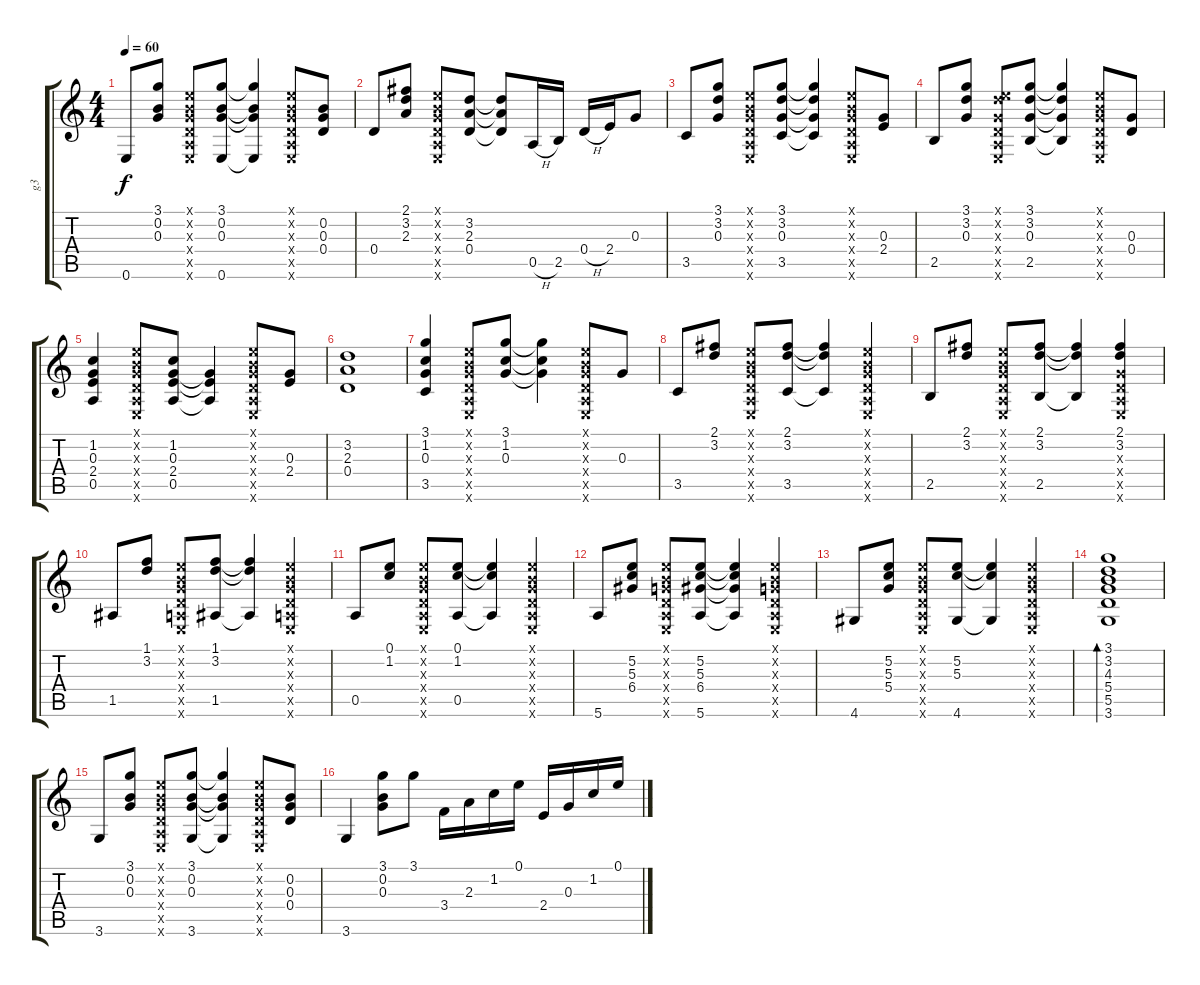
\track ("g3" "g3") {instrument acousticguitarnylon}
\staff {score tabs}
\tuning (E4 B3 G3 D3 A2 E2) {hide}
\ts (4 4)
\tempo 60
\clef g2
\ks c
0.6.8{dy f} (3.1 0.2 0.3).8 (0.1{x} 0.2{x} 0.3{x} 0.4{x} 0.5{x} 0.6{x}).8 (3.1 0.2 0.3 0.6).8 (3.1{t} 0.2{t} 0.3{t} 0.6{t}).4 (0.1{x} 0.2{x} 0.3{x} 0.4{x} 0.5{x} 0.6{x}).8 (0.2 0.3 0.4).8 |
0.4.8 (2.1 3.2 2.3).8 (0.1{x} 0.2{x} 0.3{x} 0.4{x} 0.5{x} 0.6{x}).8 (3.2 2.3 0.4).8 (3.2{t} 2.3{t} 0.4{t}).8 0.5{h}.16 2.5.16 0.4{h}.16 2.4.16 0.3.8 |
3.5.8 (3.1 3.2 0.3).8 (0.1{x} 0.2{x} 0.3{x} 0.4{x} 0.5{x} 0.6{x}).8 (3.1 3.2 0.3 3.5).8 (3.1{t} 3.2{t} 0.3{t} 3.5{t}).4 (0.1{x} 0.2{x} 0.3{x} 0.4{x} 0.5{x} 0.6{x}).8 (0.3 2.4).8 |
2.5.8 (3.1 3.2 0.3).8 (0.1{x} 3.2{x} 0.3{x} 0.4{x} 0.5{x} 0.6{x}).8 (3.1 3.2 0.3 2.5).8 (3.1{t} 3.2{t} 0.3{t} 2.5{t}).4 (0.1{x} 0.2{x} 0.3{x} 0.4{x} 0.5{x} 0.6{x}).8 (0.3 0.4).8 |
(1.2 0.3 2.4 0.5).4 (0.1{x} 0.2{x} 0.3{x} 0.4{x} 0.5{x} 0.6{x}).8 (1.2 0.3 2.4 0.5).8 (0.3{t} 2.4{t} 0.5{t}).4 (0.1{x} 0.2{x} 0.3{x} 0.4{x} 0.5{x} 0.6{x}).8 (0.3 2.4).8 |
(3.2 2.3 0.4).1 |
(3.1 1.2 0.3 3.5).4 (0.1{x} 0.2{x} 0.3{x} 0.4{x} 0.5{x} 0.6{x}).8 (3.1 1.2 0.3).8 (3.1{t} 1.2{t} 0.3{t}).4 (0.1{x} 0.2{x} 0.3{x} 0.4{x} 0.5{x} 0.6{x}).8 0.3.8 |
3.5.8 (2.1 3.2).8 (0.1{x} 0.2{x} 0.3{x} 0.4{x} 0.5{x} 0.6{x}).8 (2.1 3.2 3.5).8 (2.1{t} 3.2{t} 3.5{t}).4 (0.1{x} 0.2{x} 0.3{x} 0.4{x} 0.5{x} 0.6{x}).4 |
2.5.8 (2.1 3.2).8 (0.1{x} 0.2{x} 0.3{x} 0.4{x} 0.5{x} 0.6{x}).8 (2.1 3.2 2.5).8 (2.1{t} 3.2{t} 2.5{t}).4 (2.1 3.2 0.3{x} 0.4{x} 0.5{x} 0.6{x}).4 |
1.5.8 (1.1 3.2).8 (0.1{x} 0.2{x} 0.3{x} 0.4{x} 0.5{x} 0.6{x}).8 (1.1 3.2 1.5).8 (1.1{t} 3.2{t} 1.5{t}).4 (0.1{x} 0.2{x} 0.3{x} 0.4{x} 0.5{x} 0.6{x}).4 |
0.5.8 (0.1 1.2).8 (0.1{x} 0.2{x} 0.3{x} 0.4{x} 0.5{x} 0.6{x}).8 (0.1 1.2 0.5).8 (0.1{t} 1.2{t} 0.5{t}).4 (0.1{x} 0.2{x} 0.3{x} 0.4{x} 0.5{x} 0.6{x}).4 |
5.6.8 (5.2 5.3 6.4).8 (0.1{x} 0.2{x} 0.3{x} 0.4{x} 0.5{x} 0.6{x}).8 (5.2 5.3 6.4 5.6).8 (5.2{t} 5.3{t} 6.4{t} 5.6{t}).4 (0.1{x} 0.2{x} 0.3{x} 0.4{x} 0.5{x} 0.6{x}).4 |
4.6.8 (5.2 5.3 5.4).8 (0.1{x} 0.2{x} 0.3{x} 0.4{x} 0.5{x} 0.6{x}).8 (5.2 5.3 4.6).8 (5.2{t} 5.3{t} 4.6{t}).4 (0.1{x} 0.2{x} 0.3{x} 0.4{x} 0.5{x} 0.6{x}).4 |
(3.1 3.2 4.3 5.4 5.5 3.6).1{bd 120} |
3.6.8 (3.1 0.2 0.3).8 (0.1{x} 0.2{x} 0.3{x} 0.4{x} 0.5{x} 0.6{x}).8 (3.1 0.2 0.3 3.6).8 (3.1{t} 0.2{t} 0.3{t} 3.6{t}).4 (0.1{x} 0.2{x} 0.3{x} 0.4{x} 0.5{x} 0.6{x}).8 (0.2 0.3 0.4).8 |
3.6.4 (3.1 0.2 0.3).8 3.1.8 3.4.16 2.3.16 1.2.16 0.1.16 2.4.16 0.3.16 1.2.16 0.1.16
